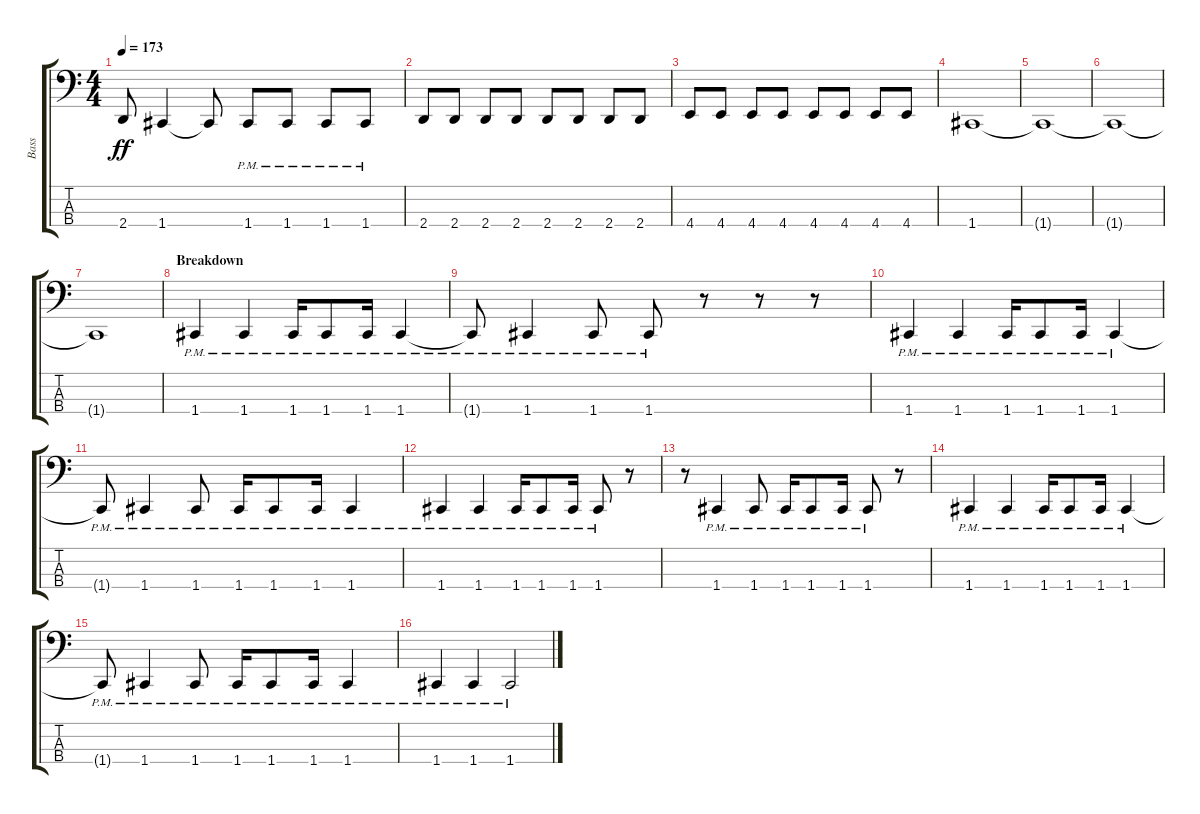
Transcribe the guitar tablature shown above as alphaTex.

\track ("Bass" "Bass") {instrument electricbassfinger}
\staff {score tabs}
\tuning (F2 C2 G1 C1) {hide}
\ts (4 4)
\tempo 173
\clef f4
\ks c
2.4{t}.8{dy ff} 1.4.4 1.4{t}.8 1.4{pm}.8 1.4{pm}.8 1.4{pm}.8 1.4{pm}.8 |
2.4.8 2.4.8 2.4.8 2.4.8 2.4.8 2.4.8 2.4.8 2.4.8 |
4.4.8 4.4.8 4.4.8 4.4.8 4.4.8 4.4.8 4.4.8 4.4.8 |
1.4.1 |
1.4{t}.1 |
1.4{t}.1 |
1.4{t}.1 |
\section ("" "Breakdown")
1.4{pm}.4 1.4{pm}.4 1.4{pm}.16 1.4{pm}.8 1.4{pm}.16 1.4{pm}.4 |
1.4{pm t}.8 1.4{pm}.4 1.4{pm}.8 1.4{pm}.8 r.8 r.8 r.8 |
1.4{pm}.4 1.4{pm}.4 1.4{pm}.16 1.4{pm}.8 1.4{pm}.16 1.4{pm}.4 |
1.4{pm t}.8 1.4{pm}.4 1.4{pm}.8 1.4{pm}.16 1.4{pm}.8 1.4{pm}.16 1.4{pm}.4 |
1.4{pm}.4 1.4{pm}.4 1.4{pm}.16 1.4{pm}.8 1.4{pm}.16 1.4{pm}.8 r.8 |
r.8 1.4{pm}.4 1.4{pm}.8 1.4{pm}.16 1.4{pm}.8 1.4{pm}.16 1.4{pm}.8 r.8 |
1.4{pm}.4 1.4{pm}.4 1.4{pm}.16 1.4{pm}.8 1.4{pm}.16 1.4{pm}.4 |
1.4{pm t}.8 1.4{pm}.4 1.4{pm}.8 1.4{pm}.16 1.4{pm}.8 1.4{pm}.16 1.4{pm}.4 |
1.4{pm}.4 1.4{pm}.4 1.4{pm}.2
